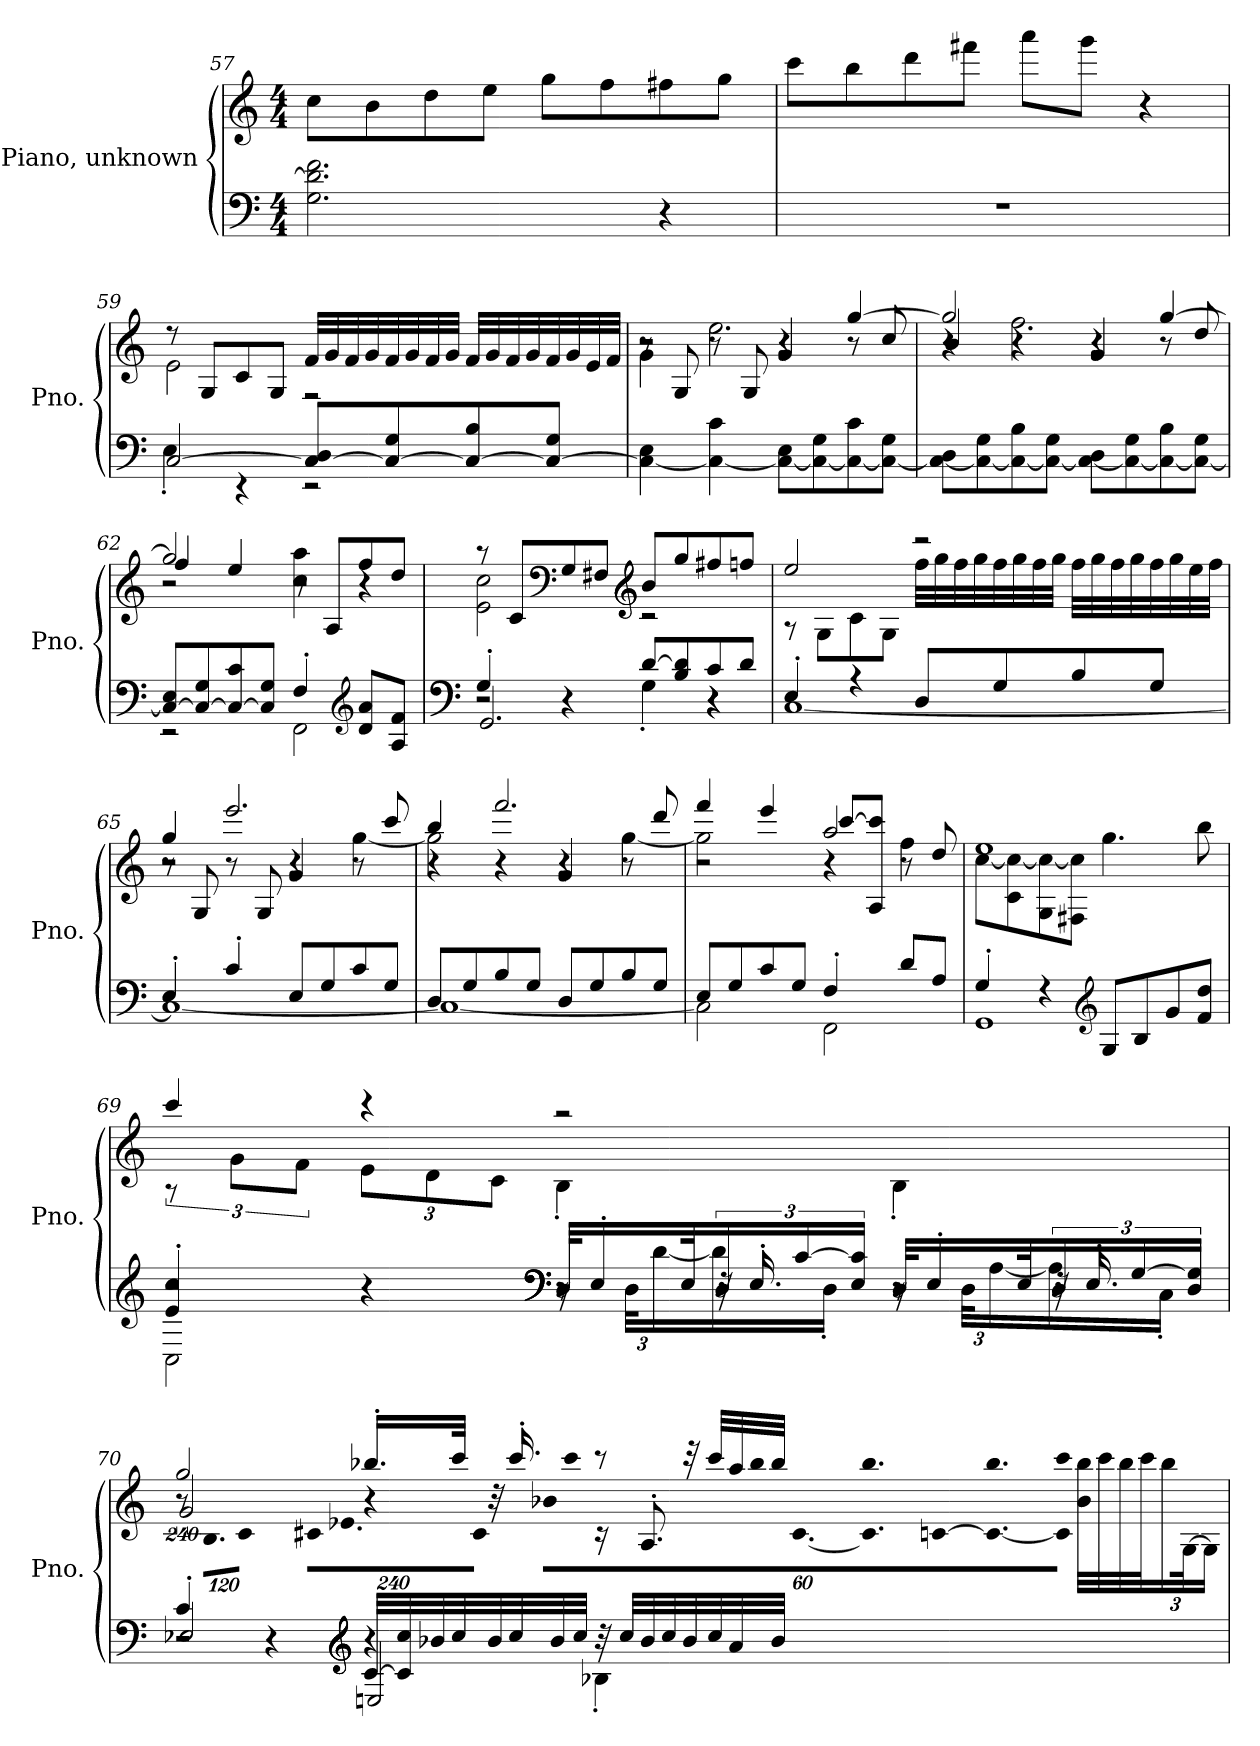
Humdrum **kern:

**kern	**kern
*part1	*part1
*staff2	*staff1
*I"Piano, unknown	*
*I'Pno.	*
!!LO:LB:g=z
*clefF4	*clefG2
*k[]	*k[]
*M4/4	*M4/4
=57	=57
2.G\ 2.d\] 2.f\	8cc\L
.	8b\
.	8dd\
.	8ee\J
.	8gg\L
.	8ff\
4r	8ff#X\
.	8gg\J
=58	=58
1r	8ccc\L
.	8bb\
.	8ddd\
.	8fff#X\J
.	8aaa\L
.	8ggg\J
.	4r
=59	=59
*^	*^
[2C/	4E'\	8r	2e\
.	.	8G/L	.
.	4r	8c/	.
.	.	8G/J	.
8C/_ 8D/L	2r	32f/LLL	2r
.	.	32g/	.
.	.	32f/	.
.	.	32g/	.
8C/_ 8G/	.	32f/	.
.	.	32g/	.
.	.	32f/	.
.	.	32g/JJJ	.
8C/_ 8B/	.	32f/LLL	.
.	.	32g/	.
.	.	32f/	.
.	.	32g/	.
8C/_ 8G/J	.	32f/	.
.	.	32g/	.
.	.	32e/	.
.	.	32f/JJJ	.
*v	*v	*	*
!!LO:PB:g=z
=60	=60	=60
*	*	*^
4C\_ 4E\	2r	4g\	8r
.	.	.	8G/
4C\_ 4c\	.	2.ee\	8r
.	.	.	8G/
8C\_ 8E\L	4r	.	4g/
8C\_ 8G\	.	.	.
8C\_ 8c\	[4gg/	.	8r
8C\_ 8G\J	.	.	8cc/
=61	=61	=61	=61
8C\_ 8D\L	2gg/]	4r	4b/
8C\_ 8G\	.	.	.
8C\_ 8B\	.	2.ff\	4r
8C\_ 8G\J	.	.	.
8C\_ 8D\L	4r	.	4g/
8C\_ 8G\	.	.	.
8C\_ 8B\	[4gg/	.	8r
8C\_ 8G\J	.	.	8dd/
=62	=62	=62	=62
*^	*	*	*
8C/_ 8E/L	2r	2gg/]	2r	4ff/
8C/_ 8G/	.	.	.	.
8C/_ 8c/	.	.	.	4ee/
8C/] 8G/J	.	.	.	.
4F'/	2FF\	2r	4cc\ 4aa\	8r
.	.	.	.	8A/L
*clefG2	*	*	*	*
8d/ 8a/L	.	.	4r	8ff/
8A/ 8f/J	.	.	.	8dd/J
*v	*v	*	*	*
*	*v	*v	*v
!!LO:LB:g=z
=63	=63
*clefF4	*
*^	*^
*	*^	*	*
4G'/	2r	2.GG/	8r	2e\ 2cc\
.	.	.	8c/L	.
*	*	*	*clefF4	*
4r	.	.	8G/	.
.	.	.	8F#X/J	.
*	*	*	*clefG2	*
[8d/L	4G'\	.	8b/L	2r
8B/ 8d/]	.	.	8gg/	.
8c/	4r	4r	8ff#X/	.
8d/J	.	.	8ffn/J	.
*	*v	*v	*	*
=64	=64	=64	=64
4E'/	[1C	2ee/	8r
.	.	.	8G\L
4r	.	.	8c\
.	.	.	8G\J
8D/L	.	2r	32ff\LLL
.	.	.	32gg\
.	.	.	32ff\
.	.	.	32gg\
8G/	.	.	32ff\
.	.	.	32gg\
.	.	.	32ff\
.	.	.	32gg\JJJ
8B/	.	.	32ff\LLL
.	.	.	32gg\
.	.	.	32ff\
.	.	.	32gg\
8G/J	.	.	32ff\
.	.	.	32gg\
.	.	.	32ee\
.	.	.	32ff\JJJ
=65	=65	=65	=65
*	*	*	*^
4E'/	1C_	4gg/	2r	8r
.	.	.	.	8G/
4c'/	.	2.eee/	.	8r
.	.	.	.	8G/
8E/L	.	.	4r	4g/
8G/	.	.	.	.
8c/	.	.	[4gg\	8r
8G/J	.	.	.	8ccc/
!!LO:LB:g=z	!!	!!
=66	=66	=66	=66	=66
8D/L	1C_	4r	2gg\]	4bb/
8G/	.	.	.	.
8B/	.	2.fff/	.	4r
8G/J	.	.	.	.
8D/L	.	.	4r	4g/
8G/	.	.	.	.
8B/	.	.	[4gg\	8r
8G/J	.	.	.	8ddd/
=67	=67	=67	=67	=67
8E/L	2C\]	2r	2gg\]	4fff/
8G/	.	.	.	.
8c/	.	.	.	4eee/
8G/J	.	.	.	.
4F'/	2FF\	2aa/	4r	[8ccc/L
.	.	.	.	8A/ 8ccc/]J
8d/L	.	.	4ff\	8r
8A/J	.	.	.	8dd/
*	*	*	*v	*v
=68	=68	=68	=68
4G'/	1GG	1ee	[8cc\L
.	.	.	8c\ 8cc\_
4r	.	.	8G\ 8cc\_
.	.	.	8F#X\ 8cc\]J
*clefG2	*	*	*
8G/L	.	.	4.gg\
8B/	.	.	.
8g/	.	.	.
8f/ 8dd/J	.	.	8bb\
!!LO:LB:g=z	!!
=69	=69	=69	=69
*	*^	*	*
4e/' 4cc/'	2C\	2r	4ccc/	12r
.	.	.	.	12g\L
.	.	.	.	12f\J
*	*	*	*	*Xbrackettup
4r	.	.	4r	12e\L
.	.	.	.	12d\
.	.	.	.	12c\J
*clefF4	*	*	*	*
32D/KLL	16r	8r	2r	4B'\
16E'/	.	.	.	.
*	*Xbrackettup	*	*	*
.	48D\KLL	.	.	.
.	[24d\	.	.	.
32E/K	.	.	.	.
24D/	16d\]	32r	.	.
.	.	16.E'/	.	.
[24c/	.	.	.	.
.	16D'\JJ	.	.	.
24E/ 24c/]JJ	.	.	.	.
32D/KLL	16r	8r	.	4B'\
16E'/	.	.	.	.
.	48D\KLL	.	.	.
.	[24A\	.	.	.
32E/K	.	.	.	.
24D/	16A\]	32r	.	.
.	.	16.E'/	.	.
[24G/	.	.	.	.
.	16C'\JJ	.	.	.
24D/ 24G/]JJ	.	.	.	.
!!LO:LB:g=z
=70	=70	=70	=70	=70
*	*	*	*	*brackettup
!	!	!	!	!LO:N:vis=16
*	*	*	*	*^
4c'/	2r	2E-X/	2gg/	1920%137r	2g/
!	!	!	!	!LO:N:vis=16.	!
.	.	.	.	960%103B\LL	.
!	!	!	!	!LO:N:vis=16	!
.	.	.	.	1920%137c\JJ	.
!	!	!	!	!LO:N:vis=16	!
4r	.	.	.	1920%137c#X\LL	.
!	!	!	!	!LO:N:vis=16.	!
.	.	.	.	960%103e-X\	.
!	!	!	!	!LO:N:vis=16	!
.	.	.	.	1920%137c#\JJ	.
*clefG2	*	*	*	*	*
*	*	*	*	*Xbrackettup	*
!	!	!	!	!LO:N:vis=32	!
[32c/LLL	4r	2En/	16.bb-X'/LL	1920%53b-X\LLL	4r
!	!	!	!	!LO:N:vis=32	!
.	.	.	.	1920%53ccc\	.
32c/] 32cc/	.	.	.	.	.
.	.	.	.	1920ryy	.
!	!	!	!	!LO:N:vis=32	!
.	.	.	.	1920%53bb-\	.
32b-X/	.	.	.	.	.
.	.	.	.	[36.c#\	.
32cc/	.	.	32ccc/JJk	.	.
32b-/	.	.	32r	36.c#\] 36.bb-\	.
32cc/	.	.	16.ccc'/	.	.
!	!	!	!	!LO:N:vis=64	!
.	.	.	.	[640%9cn\K	.
.	.	.	.	36.c\_ 36.bb-\	.
32b-/	.	.	.	.	.
32cc/JJJ	.	.	.	.	.
!	!	!	!	!LO:N:vis=32	!
.	.	.	.	1920%53c\] 1920%53ccc\JJJ	.
32r	4B-X'\	.	8r	32b-\ 32bb-\LLL	16r
32cc/LLL	.	.	.	32ccc\	.
32b-/	.	.	.	32bb-\	8.A'/
32cc/	.	.	.	32ccc\J	.
32b-/	.	.	32r	24bb-\	.
32cc/	.	.	32ccc/LLL	.	.
.	.	.	.	[48G\K	.
32a/	.	.	32aa/	16G\JJ]	.
32b-/JJJ	.	.	32bb-/JJJ	.	.
*v	*v	*v	*	*	*
*	*v	*v	*v
=	=
*-	*-
